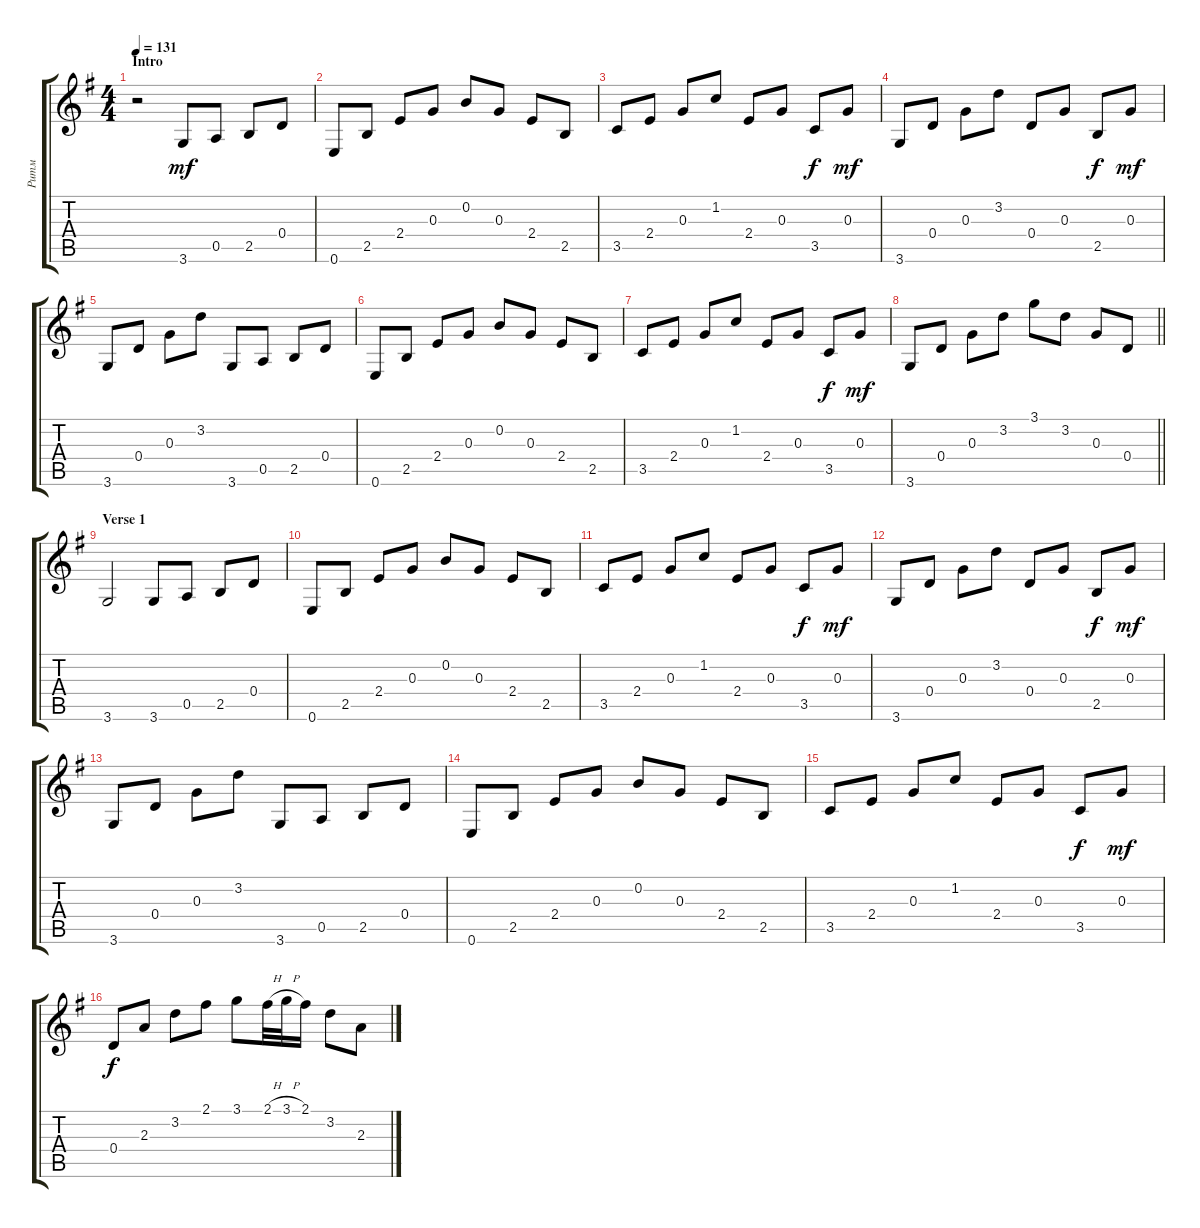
\track ("Ритм" "Ритм") {instrument acousticguitarsteel}
\staff {score tabs}
\tuning (E4 B3 G3 D3 A2 E2) {hide}
\ts (4 4)
\section ("" "Intro")
\tempo 131
\clef g2
\ks eminor
r.2{dy mf instrument acousticguitarsteel} 3.6.8 0.5.8 2.5.8 0.4.8 |
0.6.8 2.5.8 2.4.8 0.3.8 0.2.8 0.3.8 2.4.8 2.5.8 |
3.5.8 2.4.8 0.3.8 1.2.8 2.4.8 0.3.8 3.5.8{dy f} 0.3.8{dy mf} |
3.6.8 0.4.8 0.3.8 3.2.8 0.4.8 0.3.8 2.5.8{dy f} 0.3.8{dy mf} |
3.6.8 0.4.8 0.3.8 3.2.8 3.6.8 0.5.8 2.5.8 0.4.8 |
0.6.8 2.5.8 2.4.8 0.3.8 0.2.8 0.3.8 2.4.8 2.5.8 |
3.5.8 2.4.8 0.3.8 1.2.8 2.4.8 0.3.8 3.5.8{dy f} 0.3.8{dy mf} |
\barLineRight lightlight
3.6.8 0.4.8 0.3.8 3.2.8 3.1.8 3.2.8 0.3.8 0.4.8 |
\section ("" "Verse 1")
3.6.2 3.6.8 0.5.8 2.5.8 0.4.8 |
0.6.8 2.5.8 2.4.8 0.3.8 0.2.8 0.3.8 2.4.8 2.5.8 |
3.5.8 2.4.8 0.3.8 1.2.8 2.4.8 0.3.8 3.5.8{dy f} 0.3.8{dy mf} |
3.6.8 0.4.8 0.3.8 3.2.8 0.4.8 0.3.8 2.5.8{dy f} 0.3.8{dy mf} |
3.6.8 0.4.8 0.3.8 3.2.8 3.6.8 0.5.8 2.5.8 0.4.8 |
0.6.8 2.5.8 2.4.8 0.3.8 0.2.8 0.3.8 2.4.8 2.5.8 |
3.5.8 2.4.8 0.3.8 1.2.8 2.4.8 0.3.8 3.5.8{dy f} 0.3.8{dy mf} |
0.4.8{dy f} 2.3.8 3.2.8 2.1.8 3.1.8 2.1{h}.32 3.1{h}.32 2.1.16 3.2.8 2.3.8
